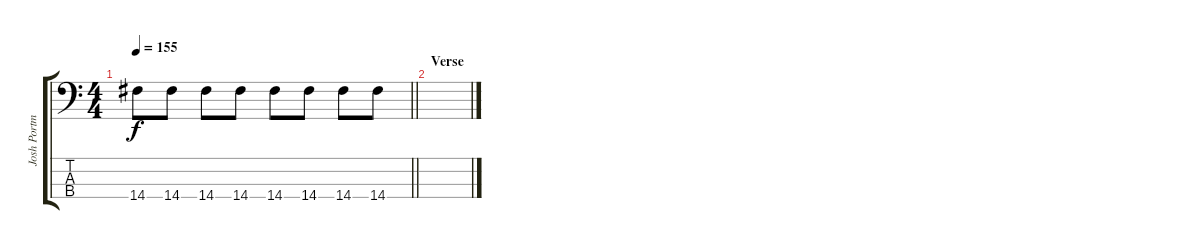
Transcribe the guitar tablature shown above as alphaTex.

\track ("Josh Portman - Bass" "Josh Portm") {instrument electricbasspick}
\staff {score tabs}
\tuning (G2 D2 A1 E1) {hide}
\ts (4 4)
\tempo 155
\clef f4
\barLineRight lightlight
\ks c
14.4.8{dy f} 14.4.8 14.4.8 14.4.8 14.4.8 14.4.8 14.4.8 14.4.8 |
\section ("" "Verse")
